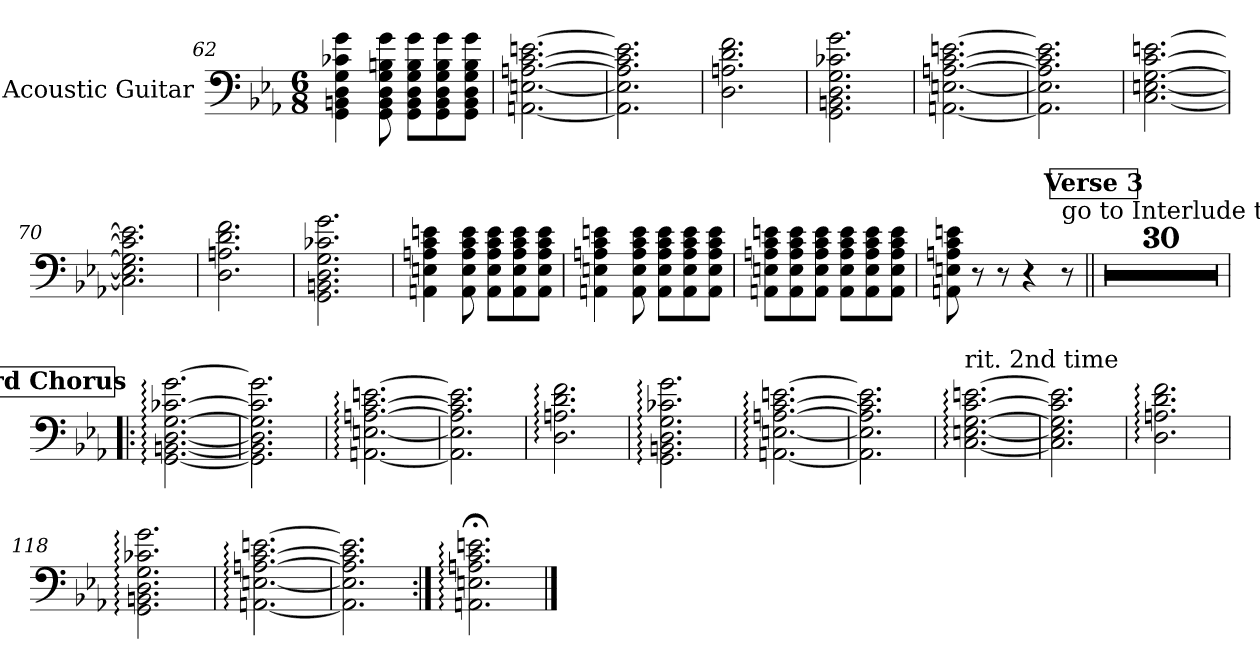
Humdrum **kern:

**kern
*part1
*staff1
*I"Acoustic Guitar
*I'Guit.
!!LO:LB:g=z
*
*k[b-e-a-]
*M6/8
=62
4GG\ 4BB\ 4D\ 4G\ 4c-\ 4g\
8GG\ 8BB\ 8D\ 8G\ 8B\ 8g\
8GG\ 8BB\ 8D\ 8G\ 8B\ 8g\L
8GG\ 8BB\ 8D\ 8G\ 8B\ 8g\
8GG\ 8BB\ 8D\ 8G\ 8B\ 8g\J
=63
[2.AA\ [2.E\ [2.A\ [2.c\ [2.e\
=64
2.AA\] 2.E\] 2.A\] 2.c\] 2.e\]
=65
2.D\ 2.A\ 2.d\ 2.f\
=66
2.GG\ 2.BB\ 2.D\ 2.G\ 2.c-\ 2.g\
=67
[2.AA\ [2.E\ [2.A\ [2.c\ [2.e\
=68
2.AA\] 2.E\] 2.A\] 2.c\] 2.e\]
=69
[2.C\ [2.E\ [2.G\ [2.c\ [2.e\
=70
2.C\] 2.E\] 2.G\] 2.c\] 2.e\]
=71
2.D\ 2.A\ 2.d\ 2.f\
=72
2.GG\ 2.BB\ 2.D\ 2.G\ 2.c-\ 2.g\
=73
4AA\ 4E\ 4A\ 4c\ 4e\
8AA\ 8E\ 8A\ 8c\ 8e\
8AA\ 8E\ 8A\ 8c\ 8e\L
8AA\ 8E\ 8A\ 8c\ 8e\
8AA\ 8E\ 8A\ 8c\ 8e\J
!!LO:LB:g=z
=74
4AA\ 4E\ 4A\ 4c\ 4e\
8AA\ 8E\ 8A\ 8c\ 8e\
8AA\ 8E\ 8A\ 8c\ 8e\L
8AA\ 8E\ 8A\ 8c\ 8e\
8AA\ 8E\ 8A\ 8c\ 8e\J
=75
8AA\ 8E\ 8A\ 8c\ 8e\L
8AA\ 8E\ 8A\ 8c\ 8e\
8AA\ 8E\ 8A\ 8c\ 8e\J
8AA\ 8E\ 8A\ 8c\ 8e\L
8AA\ 8E\ 8A\ 8c\ 8e\
8AA\ 8E\ 8A\ 8c\ 8e\J
=76
8AA\ 8E\ 8A\ 8c\ 8e\
8r
8r
4r
!LO:TX:a:t=go to Interlude then after go to Verse 3
8r
!!LO:REH:place=s1:B:fs=14:t=Verse 3
=77||
2.r
=78
2.r
=79
2.r
=80
2.r
=81
2.r
=82
2.r
=83
2.r
=84
2.r
=85
2.r
=86
2.r
=87
2.r
=88
2.r
=89
2.r
=90
2.r
=91
2.r
=92
2.r
=93
2.r
=94
2.r
=95
2.r
=96
2.r
=97
2.r
=98
2.r
=99
2.r
=100
2.r
=101
2.r
=102
2.r
=103
2.r
=104
2.r
=105
2.r
=106
2.r
!!LO:REH:place=s1:a:B:fs=14:t=3rd Chorus
=107!|:
[2.GG\: [2.BB\: [2.D\: [2.G\: [2.c-\: [2.g\:
=108
2.GG\] 2.BB\] 2.D\] 2.G\] 2.c-\] 2.g\]
=109
[2.AA\: [2.E\: [2.A\: [2.c\: [2.e\:
=110
2.AA\] 2.E\] 2.A\] 2.c\] 2.e\]
=111
2.D\: 2.A\: 2.d\: 2.f\:
=112
2.GG\: 2.BB\: 2.D\: 2.G\: 2.c-\: 2.g\:
!!LO:LB:g=z
=113
[2.AA\: [2.E\: [2.A\: [2.c\: [2.e\:
=114
2.AA\] 2.E\] 2.A\] 2.c\] 2.e\]
=115
!LO:TX:a:t=rit. 2nd time
[2.C\: [2.E\: [2.G\: [2.c\: [2.e\:
=116
2.C\] 2.E\] 2.G\] 2.c\] 2.e\]
=117
2.D\: 2.A\: 2.d\: 2.f\:
=118
2.GG\: 2.BB\: 2.D\: 2.G\: 2.c-\: 2.g\:
=119
[2.AA\: [2.E\: [2.A\: [2.c\: [2.e\:
=120
2.AA\] 2.E\] 2.A\] 2.c\] 2.e\]
=121:|!
2.AA\;<: 2.E\;<: 2.A\;<: 2.c\;<: 2.e\;<:
==
*-
